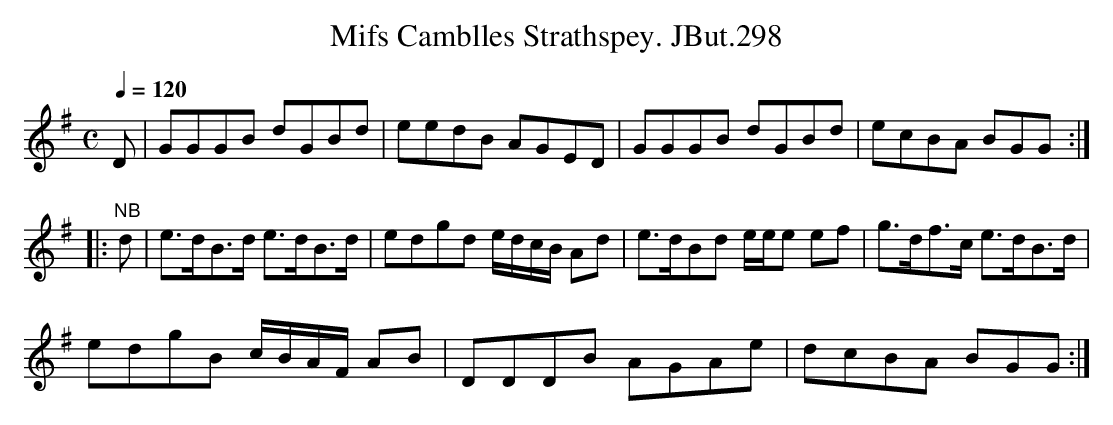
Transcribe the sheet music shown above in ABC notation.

X:1
T:Mifs Camblles Strathspey. JBut.298
M:C
L:1/8
Q:1/4=120
K:G
D|GGGB dGBd|eedB AGED|GGGB dGBd|ecBA BGG:|
|:"NB"d|e>dB>d e>dB>d|edgd e/d/c/B/ Ad|e>dBd e/e/e ef|g>df>c e>dB>d|
edgB c/B/A/F/ AB|DDDB AGAe|dcBA BGG:|
